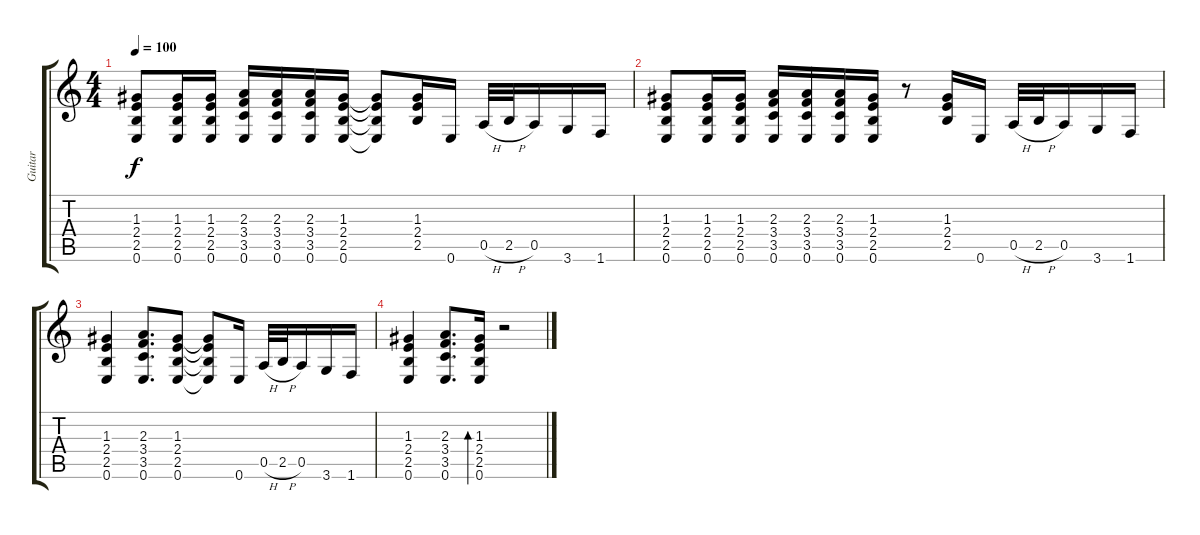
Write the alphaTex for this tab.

\track ("Guitar" "Guitar") {instrument acousticguitarsteel}
\staff {score tabs}
\tuning (E4 B3 G3 D3 A2 E2) {hide}
\ts (4 4)
\tempo 100
\clef g2
\ks c
(1.3 2.4 2.5 0.6).8{dy f} (1.3 2.4 2.5 0.6).16 (1.3 2.4 2.5 0.6).16 (2.3 3.4 3.5 0.6).16 (2.3 3.4 3.5 0.6).16 (2.3 3.4 3.5 0.6).16 (1.3 2.4 2.5 0.6).16 (1.3{t} 2.4{t} 2.5{t} 0.6{t}).8 (1.3 2.4 2.5).16 0.6.16 0.5{h}.32 2.5{h}.32 0.5.16 3.6.16 1.6.16 |
(1.3 2.4 2.5 0.6).8 (1.3 2.4 2.5 0.6).16 (1.3 2.4 2.5 0.6).16 (2.3 3.4 3.5 0.6).16 (2.3 3.4 3.5 0.6).16 (2.3 3.4 3.5 0.6).16 (1.3 2.4 2.5 0.6).16 r.8 (1.3 2.4 2.5).16 0.6.16 0.5{h}.32 2.5{h}.32 0.5.16 3.6.16 1.6.16 |
(1.3 2.4 2.5 0.6).4 (2.3 3.4 3.5 0.6).8{d} (1.3 2.4 2.5 0.6).8 (1.3{t} 2.4{t} 2.5{t} 0.6{t}).8 0.6.16 0.5{h}.32 2.5{h}.32 0.5.16 3.6.16 1.6.16 |
(1.3 2.4 2.5 0.6).4 (2.3 3.4 3.5 0.6).8{d} (1.3 2.4 2.5 0.6).16{bd 60} r.2
